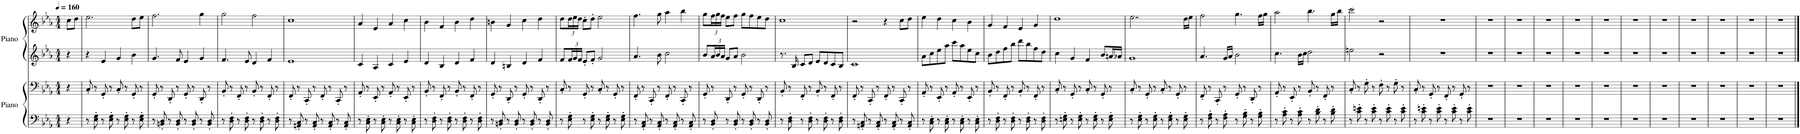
**kern	**kern	**kern	**kern
*part2	*part2	*part1	*part1
*staff4	*staff3	*staff2	*staff1
*I"Piano	*	*I"Piano	*
*I'Pno.	*	*I'Pno.	*
*clefF4	*clefF4	*clefG2	*clefG2
*k[b-e-a-]	*k[b-e-a-]	*k[b-e-a-]	*k[b-e-a-]
*M4/4	*M4/4	*M4/4	*M4/4
*MM160	*MM160	*MM160	*MM160
=1	=1	=1	=1
4r	4r	4r	8cc\L
.	.	.	8dd\J
=2	=2	=2	=2
8r	8C'/	4r	2.ee-\
8E-\' 8G\'	8r	.	.
8r	8GG'/	4e-/	.
8E-\' 8G\'	8r	.	.
8r	8C'/	4g/	.
8E-\' 8G\'	8r	.	.
8r	8GG'/	4b-\	8dd\L
8E-\' 8G\'	8r	.	8ee-\J
=3	=3	=3	=3
8r	8GG'/	4.g/	2.ff\
8BBn/' 8D/'	8r	.	.
8r	8DD'/	.	.
8BB/' 8D/'	8r	8f/	.
8r	8GG'/	4e-/	.
8BB/' 8D/'	8r	.	.
8r	8DD'/	4g/	4gg\
8BB/' 8D/'	8r	.	.
=4	=4	=4	=4
8r	8BB-'/	4.f/	2gg\
8D\' 8F\'	8r	.	.
8r	8FF'/	.	.
8D\' 8F\'	8r	8e-/	.
8r	8BB-'/	4d/	2ff\
8D\' 8F\'	8r	.	.
8r	8FF'/	4f/	.
8D\' 8F\'	8r	.	.
=5	=5	=5	=5
8r	8FF'/	1e-	1cc
8AAn/' 8C/'	8r	.	.
8r	8CC'/	.	.
8AA/' 8C/'	8r	.	.
8r	8FF'/	.	.
8AA/' 8C/'	8r	.	.
8r	8CC'/	.	.
8AA/' 8C/'	8r	.	.
=6	=6	=6	=6
8r	8AA-'/	4c/	4a-/
8C\' 8E-\'	8r	.	.
8r	8EE-'/	4A-/	4e-/
8C\' 8E-\'	8r	.	.
8r	8AA-'/	4c/	4a-/
8C\' 8E-\'	8r	.	.
8r	8EE-'/	4e-/	4cc\
8C\' 8E-\'	8r	.	.
=7	=7	=7	=7
8r	8BB-'/	4d/	4b-\
8D\' 8F\'	8r	.	.
8r	8FF'/	4B-/	4f/
8D\' 8F\'	8r	.	.
8r	8BB-'/	4d/	4b-\
8D\' 8F\'	8r	.	.
8r	8FF'/	4f/	4dd\
8D\' 8F\'	8r	.	.
=8	=8	=8	=8
8r	8GG'/	4d/	4bn\
8BBn/' 8D/'	8r	.	.
8r	8DD'/	4Bn/	4g/
8BB/' 8D/'	8r	.	.
8r	8GG'/	4d/	4cc\
8BB/' 8D/'	8r	.	.
8r	8DD'/	4f/	4dd\
8BB/' 8D/'	8r	.	.
=9	=9	=9	=9
8r	8C'/	8f/L	8dd\L
*	*	*Xbrackettup	*Xbrackettup
8E-\' 8G\'	8r	24f/L	24dd\L
.	.	24g/	24ee-\
.	.	24f/JJ	24dd\JJ
8r	8GG'/	8e-'/L	8cc'\L
8E-\' 8G\'	8r	8f'/J	8dd'\J
8r	8C'/	2g/	2ee-\
8E-\' 8G\'	8r	.	.
8r	8GG'/	.	.
8E-\' 8G\'	8r	.	.
=10	=10	=10	=10
8r	8FF'/	4.a-/	4.ff\
8AA-/' 8C/'	8r	.	.
8r	8CC'/	.	.
8AA-/' 8C/'	8r	8b-\	8gg\
8r	8FF'/	2cc\	4aa-\
8AA-/' 8C/'	8r	.	.
8r	8CC'/	.	4bb-\
8AA-/' 8C/'	8r	.	.
=11	=11	=11	=11
8r	8GG'/	8b-/L	8gg\L
8BB-/' 8D/'	8r	24a-/L	24ff\L
.	.	24b-/	24gg\
.	.	24a-/JJ	24ff\JJ
8r	8DD'/	8g/L	8ee-\L
8BB-/' 8D/'	8r	8a-/J	8ff\J
8r	8GG'/	2b-\	8gg\L
8BB-/' 8D/'	8r	.	8ff\
8r	8DD'/	.	8ee-\
8BB-/' 8D/'	8r	.	8dd\J
=12	=12	=12	=12
8r	8BB-'/	8.r	1cc
8D\' 8F\'	8r	.	.
.	.	16B-/	.
8r	8FF'/	8c/L	.
8D\' 8F\'	8r	8d/J	.
8r	8BB-'/	8e-/L	.
8D\' 8F\'	8r	8d/	.
8r	8FF'/	8c/	.
8D\' 8F\'	8r	8B-/J	.
=13	=13	=13	=13
8r	8FF'/	1c	2r
8AAn/' 8C/'	8r	.	.
8r	8CC'/	.	.
8AA/' 8C/'	8r	.	.
8r	8FF'/	.	4r
8AA/' 8C/'	8r	.	.
8r	8CC'/	.	8cc\L
8AA/' 8C/'	8r	.	8dd\J
=14	=14	=14	=14
8r	8AA-'/	8a-\L	4ee-\
8C\' 8E-\'	8r	8cc\	.
8r	8EE-'/	8ee-\	4dd\
8C\' 8E-\'	8r	8aa-\J	.
8r	8AA-'/	8ccc\L	4cc\
8C\' 8E-\'	8r	8aa-\	.
8r	8EE-'/	8ee-\	4b-\
8C\' 8E-\'	8r	8cc\J	.
=15	=15	=15	=15
8r	8BB-'/	8b-\L	4g/
8D\' 8F\'	8r	8dd\	.
8r	8FF'/	8ff\	4f/
8D\' 8F\'	8r	8bb-\J	.
8r	8BB-'/	8ddd\L	4e-/
8D\' 8F\'	8r	8bb-\	.
8r	8FF'/	8ff\	4g/
8D\' 8F\'	8r	8dd\J	.
=16	=16	=16	=16
8r	8C'/	4cc\	1dd
8En\' 8G\'	8r	.	.
8r	8GG'/	4g/	.
8E\' 8G\'	8r	.	.
8r	8C'/	4f/	.
8E\' 8G\'	8r	.	.
8r	8GG'/	8b-/L	.
8E\' 8G\'	8r	16an/L	.
.	.	16a-X/JJ	.
=17	=17	=17	=17
8r	8C'/	1g	2..ee-\
8E-\' 8G\'	8r	.	.
8r	8GG'/	.	.
8E-\' 8G\'	8r	.	.
8r	8C'/	.	.
8E-\' 8G\'	8r	.	.
8r	8GG'/	.	.
8E-\' 8G\'	8r	.	16dd\LL
.	.	.	16ee-\JJ
=18	=18	=18	=18
8r	8FF'/	4.a-/	2ff\
8F\' 8A-\'	8r	.	.
8r	8CC'/	.	.
8F\' 8A-\'	8r	16g/LL	.
.	.	16a-/JJ	.
8r	8GG'/	2b-\	4.gg\
8G\' 8B-\'	8r	.	.
8r	8DD'/	.	.
8G\' 8B-\'	8r	.	16ff\LL
.	.	.	16gg\JJ
=19	=19	=19	=19
8r	8AA-'/	4.cc\	2aa-\
8A-\' 8c\'	8r	.	.
8r	8EE-'/	.	.
8A-\' 8c\'	8r	16b-\LL	.
.	.	16cc\JJ	.
8r	8BB-'/	2dd\	4.bb-\
8B-\' 8d\'	8r	.	.
8r	8FF'/	.	.
8B-\' 8d\'	8r	.	16gg\LL
.	.	.	16bb-\JJ
=20	=20	=20	=20
8r	8C'/	2een\	2ccc\
8c\' 8en\'	8r	.	.
8r	8G'\	.	.
8c\' 8e\'	8r	.	.
8r	8F'\	2r	2r
8c\' 8e\'	8r	.	.
8r	8G'\	.	.
8c\' 8e\'	8r	.	.
=21	=21	=21	=21
8r	8C'/	1r	1r
8c\' 8en\'	8r	.	.
8r	8GG'/	.	.
8c\' 8e\'	8r	.	.
8r	8FF'/	.	.
8c\' 8e\'	8r	.	.
8r	8GG'/	.	.
8c\' 8e\'	8r	.	.
=22	=22	=22	=22
1r	1r	1r	1r
=23	=23	=23	=23
1r	1r	1r	1r
=24	=24	=24	=24
1r	1r	1r	1r
=25	=25	=25	=25
1r	1r	1r	1r
=26	=26	=26	=26
1r	1r	1r	1r
=27	=27	=27	=27
1r	1r	1r	1r
=28	=28	=28	=28
1r	1r	1r	1r
=29	=29	=29	=29
1r	1r	1r	1r
=30	=30	=30	=30
1r	1r	1r	1r
=31	=31	=31	=31
1r	1r	1r	1r
=32	=32	=32	=32
1r	1r	1r	1r
==	==	==	==
*-	*-	*-	*-
